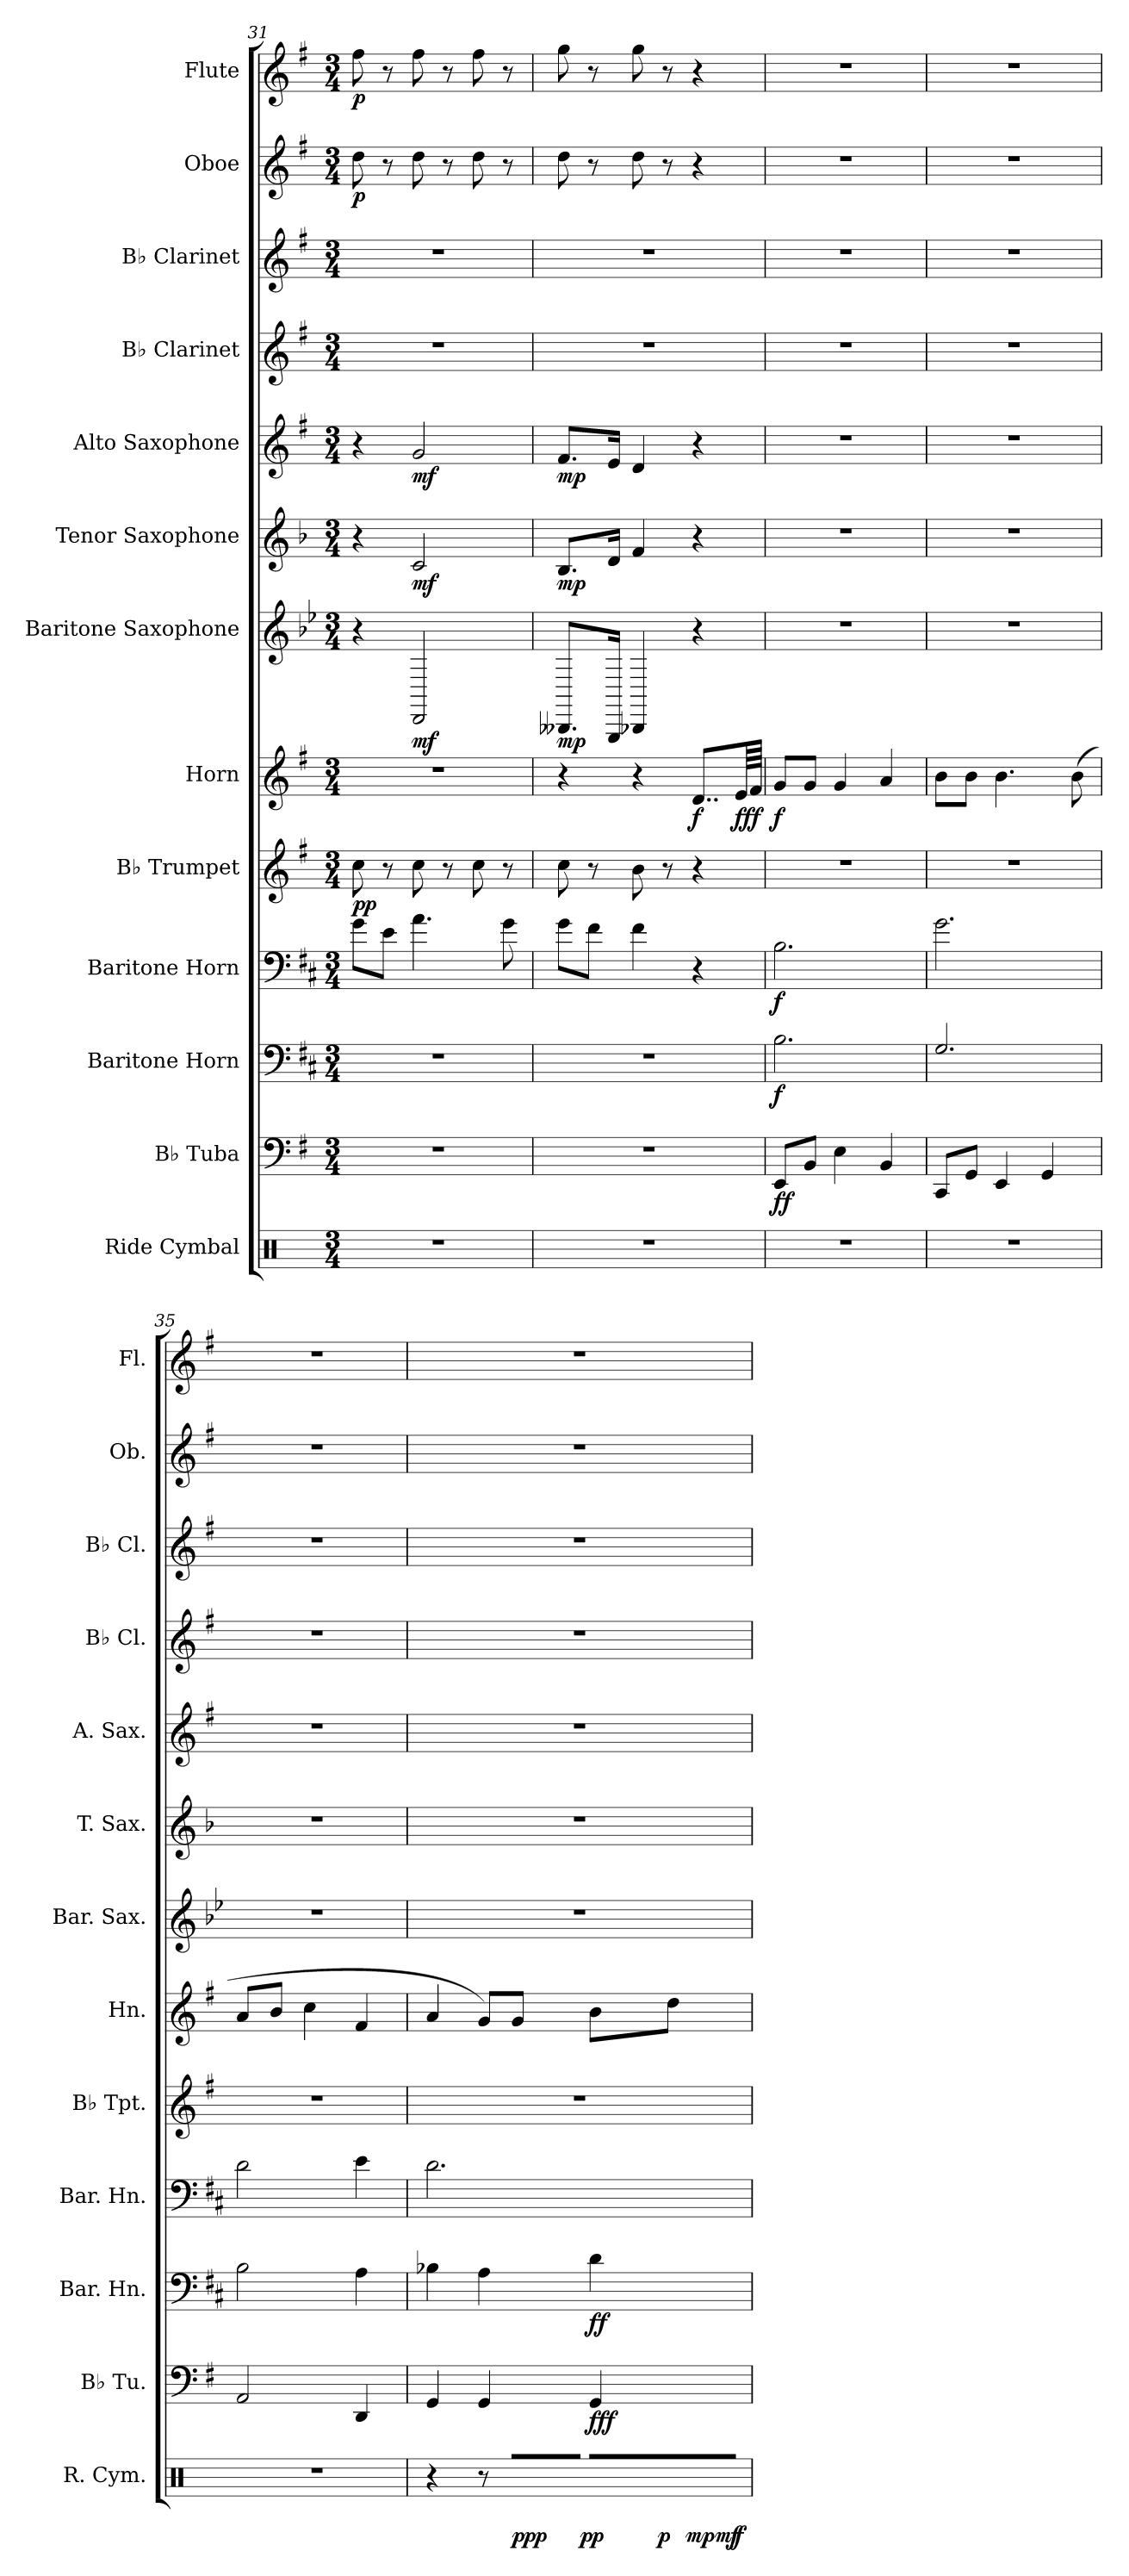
**kern	**dynam	**kern	**dynam	**kern	**dynam	**kern	**dynam	**kern	**dynam	**kern	**dynam	**kern	**dynam	**kern	**dynam	**kern	**dynam	**kern	**kern	**kern	**dynam	**kern	**dynam
*part13	*part13	*part12	*part12	*part11	*part11	*part10	*part10	*part9	*part9	*part8	*part8	*part7	*part7	*part6	*part6	*part5	*part5	*part4	*part3	*part2	*part2	*part1	*part1
*staff13	*staff13	*staff12	*staff12	*staff11	*staff11	*staff10	*staff10	*staff9	*staff9	*staff8	*staff8	*staff7	*staff7	*staff6	*staff6	*staff5	*staff5	*staff4	*staff3	*staff2	*staff2	*staff1	*staff1
*I"Ride Cymbal	*	*I"B♭ Tuba	*	*I"Baritone Horn	*	*I"Baritone Horn	*	*I"B♭ Trumpet	*	*I"Horn	*	*I"Baritone Saxophone	*	*I"Tenor Saxophone	*	*I"Alto Saxophone	*	*I"B♭ Clarinet	*I"B♭ Clarinet	*I"Oboe	*	*I"Flute	*
*I'R. Cym.	*	*I'B♭ Tu.	*	*I'Bar. Hn.	*	*I'Bar. Hn.	*	*I'B♭ Tpt.	*	*I'Hn.	*	*I'Bar. Sax.	*	*I'T. Sax.	*	*I'A. Sax.	*	*I'B♭ Cl.	*I'B♭ Cl.	*I'Ob.	*	*I'Fl.	*
!!LO:PB:g=z
*clefX	*	*clefF4	*	*clefF4	*	*clefF4	*	*clefG2	*	*clefG2	*	*clefG2	*	*clefG2	*	*clefG2	*	*clefG2	*clefG2	*clefG2	*	*clefG2	*
*	*	*	*	*ITrd4c7	*	*ITrd4c7	*	*ITrd1c2	*	*ITrd4c7	*	*ITrd12c21	*	*ITrd8c14	*	*ITrd5c9	*	*ITrd1c2	*ITrd1c2	*	*	*	*
*k[]	*	*k[f#]	*	*k[f#]	*	*k[f#]	*	*k[b-]	*	*k[]	*	*k[b-e-]	*	*k[b-]	*	*k[b-e-]	*	*k[b-]	*k[b-]	*k[f#]	*	*k[f#]	*
*C:	*	*G:	*	*G:	*	*G:	*	*F:	*	*C:	*	*B-:	*	*F:	*	*B-:	*	*F:	*F:	*G:	*	*G:	*
*M3/4	*	*M3/4	*	*M3/4	*	*M3/4	*	*M3/4	*	*M3/4	*	*M3/4	*	*M3/4	*	*M3/4	*	*M3/4	*M3/4	*M3/4	*	*M3/4	*
=31	=31	=31	=31	=31	=31	=31	=31	=31	=31	=31	=31	=31	=31	=31	=31	=31	=31	=31	=31	=31	=31	=31	=31
!	!	!	!	!	!	!	!	!	!LO:DY:b	!	!	!	!	!	!	!	!	!	!	!	!LO:DY:b	!	!LO:DY:b
2.r	.	2.r	.	2.r	.	8c\L	.	8b-\	pp	2.r	.	4r	.	4r	.	4r	.	2.r	2.r	8dd\	p	8ff#\	p
.	.	.	.	.	.	8A\J	.	8r	.	.	.	.	.	.	.	.	.	.	.	8r	.	8r	.
!	!	!	!	!	!	!	!	!	!	!	!	!	!LO:DY:b	!	!LO:DY:b	!	!LO:DY:b	!	!	!	!	!	!
.	.	.	.	.	.	4.d\	.	8b-\	.	.	.	2DDD/	mf	2C/	mf	2B-/	mf	.	.	8dd\	.	8ff#\	.
.	.	.	.	.	.	.	.	8r	.	.	.	.	.	.	.	.	.	.	.	8r	.	8r	.
.	.	.	.	.	.	.	.	8b-\	.	.	.	.	.	.	.	.	.	.	.	8dd\	.	8ff#\	.
.	.	.	.	.	.	8c\	.	8r	.	.	.	.	.	.	.	.	.	.	.	8r	.	8r	.
=32	=32	=32	=32	=32	=32	=32	=32	=32	=32	=32	=32	=32	=32	=32	=32	=32	=32	=32	=32	=32	=32	=32	=32
!	!	!	!	!	!	!	!	!	!	!	!	!	!LO:DY:b	!	!LO:DY:b	!	!LO:DY:b	!	!	!	!	!	!
2.r	.	2.r	.	2.r	.	8c\L	.	8b-\	.	4r	.	8.BBBB--X/L	mp	8.BB-/L	mp	8.A/L	mp	2.r	2.r	8dd\	.	8gg\	.
.	.	.	.	.	.	8B\J	.	8r	.	.	.	.	.	.	.	.	.	.	.	8r	.	8r	.
.	.	.	.	.	.	.	.	.	.	.	.	16GGGG/Jk	.	16D/Jk	.	16G/Jk	.	.	.	.	.	.	.
.	.	.	.	.	.	4B\	.	8a\	.	4r	.	4BBBB-X/	.	4F/	.	4F/	.	.	.	8dd\	.	8gg\	.
.	.	.	.	.	.	.	.	8r	.	.	.	.	.	.	.	.	.	.	.	8r	.	8r	.
!	!	!	!	!	!	!	!	!	!	!	!LO:DY:b	!	!	!	!	!	!	!	!	!	!	!	!
.	.	.	.	.	.	4r	.	4r	.	8..G/L	f	4r	.	4r	.	4r	.	.	.	4r	.	4r	.
!	!	!	!	!	!	!	!	!	!	!	!LO:DY:b	!	!	!	!	!	!	!	!	!	!	!	!
.	.	.	.	.	.	.	.	.	.	64A/LLL	fff	.	.	.	.	.	.	.	.	.	.	.	.
.	.	.	.	.	.	.	.	.	.	64B/JJJJ	.	.	.	.	.	.	.	.	.	.	.	.	.
=33	=33	=33	=33	=33	=33	=33	=33	=33	=33	=33	=33	=33	=33	=33	=33	=33	=33	=33	=33	=33	=33	=33	=33
!	!	!	!LO:DY:b	!	!LO:DY:b	!	!LO:DY:b	!	!	!	!LO:DY:b	!	!	!	!	!	!	!	!	!	!	!	!
2.r	.	8EE/L	ff	2.E\	f	2.E\	f	2.r	.	8c/L	f	2.r	.	2.r	.	2.r	.	2.r	2.r	2.r	.	2.r	.
.	.	8BB/J	.	.	.	.	.	.	.	8c/J	.	.	.	.	.	.	.	.	.	.	.	.	.
.	.	4E\	.	.	.	.	.	.	.	4c/	.	.	.	.	.	.	.	.	.	.	.	.	.
.	.	4BB/	.	.	.	.	.	.	.	4d/	.	.	.	.	.	.	.	.	.	.	.	.	.
=34	=34	=34	=34	=34	=34	=34	=34	=34	=34	=34	=34	=34	=34	=34	=34	=34	=34	=34	=34	=34	=34	=34	=34
2.r	.	8CC/L	.	2.C/	.	2.c\	.	2.r	.	8e\L	.	2.r	.	2.r	.	2.r	.	2.r	2.r	2.r	.	2.r	.
.	.	8GG/J	.	.	.	.	.	.	.	8e\J	.	.	.	.	.	.	.	.	.	.	.	.	.
.	.	4EE/	.	.	.	.	.	.	.	4.e\	.	.	.	.	.	.	.	.	.	.	.	.	.
.	.	4GG/	.	.	.	.	.	.	.	.	.	.	.	.	.	.	.	.	.	.	.	.	.
.	.	.	.	.	.	.	.	.	.	(8e\	.	.	.	.	.	.	.	.	.	.	.	.	.
!!LO:PB:g=z
=35	=35	=35	=35	=35	=35	=35	=35	=35	=35	=35	=35	=35	=35	=35	=35	=35	=35	=35	=35	=35	=35	=35	=35
2.r	.	2AA/	.	2E\	.	2G\	.	2.r	.	8d/L	.	2.r	.	2.r	.	2.r	.	2.r	2.r	2.r	.	2.r	.
.	.	.	.	.	.	.	.	.	.	8e/J	.	.	.	.	.	.	.	.	.	.	.	.	.
.	.	.	.	.	.	.	.	.	.	4f\	.	.	.	.	.	.	.	.	.	.	.	.	.
.	.	4DD/	.	4D\	.	4A\	.	.	.	4B/	.	.	.	.	.	.	.	.	.	.	.	.	.
=36	=36	=36	=36	=36	=36	=36	=36	=36	=36	=36	=36	=36	=36	=36	=36	=36	=36	=36	=36	=36	=36	=36	=36
4r	.	4GG/	.	4E-X\	.	2.G\	.	2.r	.	4d/	.	2.r	.	2.r	.	2.r	.	2.r	2.r	2.r	.	2.r	.
8r	.	4GG/	.	4D\	.	.	.	.	.	8c/L)	.	.	.	.	.	.	.	.	.	.	.	.	.
!	!LO:DY:b	!	!	!	!	!	!	!	!	!	!	!	!	!	!	!	!	!	!	!	!	!	!
64R\LLLL	ppp	.	.	.	.	.	.	.	.	8c/J	.	.	.	.	.	.	.	.	.	.	.	.	.
64R\	.	.	.	.	.	.	.	.	.	.	.	.	.	.	.	.	.	.	.	.	.	.	.
64R\	.	.	.	.	.	.	.	.	.	.	.	.	.	.	.	.	.	.	.	.	.	.	.
64R\	.	.	.	.	.	.	.	.	.	.	.	.	.	.	.	.	.	.	.	.	.	.	.
64R\	.	.	.	.	.	.	.	.	.	.	.	.	.	.	.	.	.	.	.	.	.	.	.
64R\	.	.	.	.	.	.	.	.	.	.	.	.	.	.	.	.	.	.	.	.	.	.	.
64R\	.	.	.	.	.	.	.	.	.	.	.	.	.	.	.	.	.	.	.	.	.	.	.
!	!LO:DY:b	!	!	!	!	!	!	!	!	!	!	!	!	!	!	!	!	!	!	!	!	!	!
64R\JJJJ	pp	.	.	.	.	.	.	.	.	.	.	.	.	.	.	.	.	.	.	.	.	.	.
!	!	!	!LO:DY:b	!	!LO:DY:b	!	!	!	!	!	!	!	!	!	!	!	!	!	!	!	!	!	!
64R\LLLL	.	4GG/	fff	4G\	ff	.	.	.	.	8e\L	.	.	.	.	.	.	.	.	.	.	.	.	.
64R\	.	.	.	.	.	.	.	.	.	.	.	.	.	.	.	.	.	.	.	.	.	.	.
64R\	.	.	.	.	.	.	.	.	.	.	.	.	.	.	.	.	.	.	.	.	.	.	.
64R\	.	.	.	.	.	.	.	.	.	.	.	.	.	.	.	.	.	.	.	.	.	.	.
64R\	.	.	.	.	.	.	.	.	.	.	.	.	.	.	.	.	.	.	.	.	.	.	.
64R\	.	.	.	.	.	.	.	.	.	.	.	.	.	.	.	.	.	.	.	.	.	.	.
64R\	.	.	.	.	.	.	.	.	.	.	.	.	.	.	.	.	.	.	.	.	.	.	.
!	!LO:DY:b	!	!	!	!	!	!	!	!	!	!	!	!	!	!	!	!	!	!	!	!	!	!
64R\	p	.	.	.	.	.	.	.	.	.	.	.	.	.	.	.	.	.	.	.	.	.	.
64R\	.	.	.	.	.	.	.	.	.	8g\J	.	.	.	.	.	.	.	.	.	.	.	.	.
64R\	.	.	.	.	.	.	.	.	.	.	.	.	.	.	.	.	.	.	.	.	.	.	.
!	!LO:DY:b	!	!	!	!	!	!	!	!	!	!	!	!	!	!	!	!	!	!	!	!	!	!
64R\	mp	.	.	.	.	.	.	.	.	.	.	.	.	.	.	.	.	.	.	.	.	.	.
64R\	.	.	.	.	.	.	.	.	.	.	.	.	.	.	.	.	.	.	.	.	.	.	.
64R\	.	.	.	.	.	.	.	.	.	.	.	.	.	.	.	.	.	.	.	.	.	.	.
!	!LO:DY:b	!	!	!	!	!	!	!	!	!	!	!	!	!	!	!	!	!	!	!	!	!	!
64R\	mf	.	.	.	.	.	.	.	.	.	.	.	.	.	.	.	.	.	.	.	.	.	.
64R\	.	.	.	.	.	.	.	.	.	.	.	.	.	.	.	.	.	.	.	.	.	.	.
!	!LO:DY:b	!	!	!	!	!	!	!	!	!	!	!	!	!	!	!	!	!	!	!	!	!	!
64R\JJJJ	f	.	.	.	.	.	.	.	.	.	.	.	.	.	.	.	.	.	.	.	.	.	.
=	=	=	=	=	=	=	=	=	=	=	=	=	=	=	=	=	=	=	=	=	=	=	=
*-	*-	*-	*-	*-	*-	*-	*-	*-	*-	*-	*-	*-	*-	*-	*-	*-	*-	*-	*-	*-	*-	*-	*-
